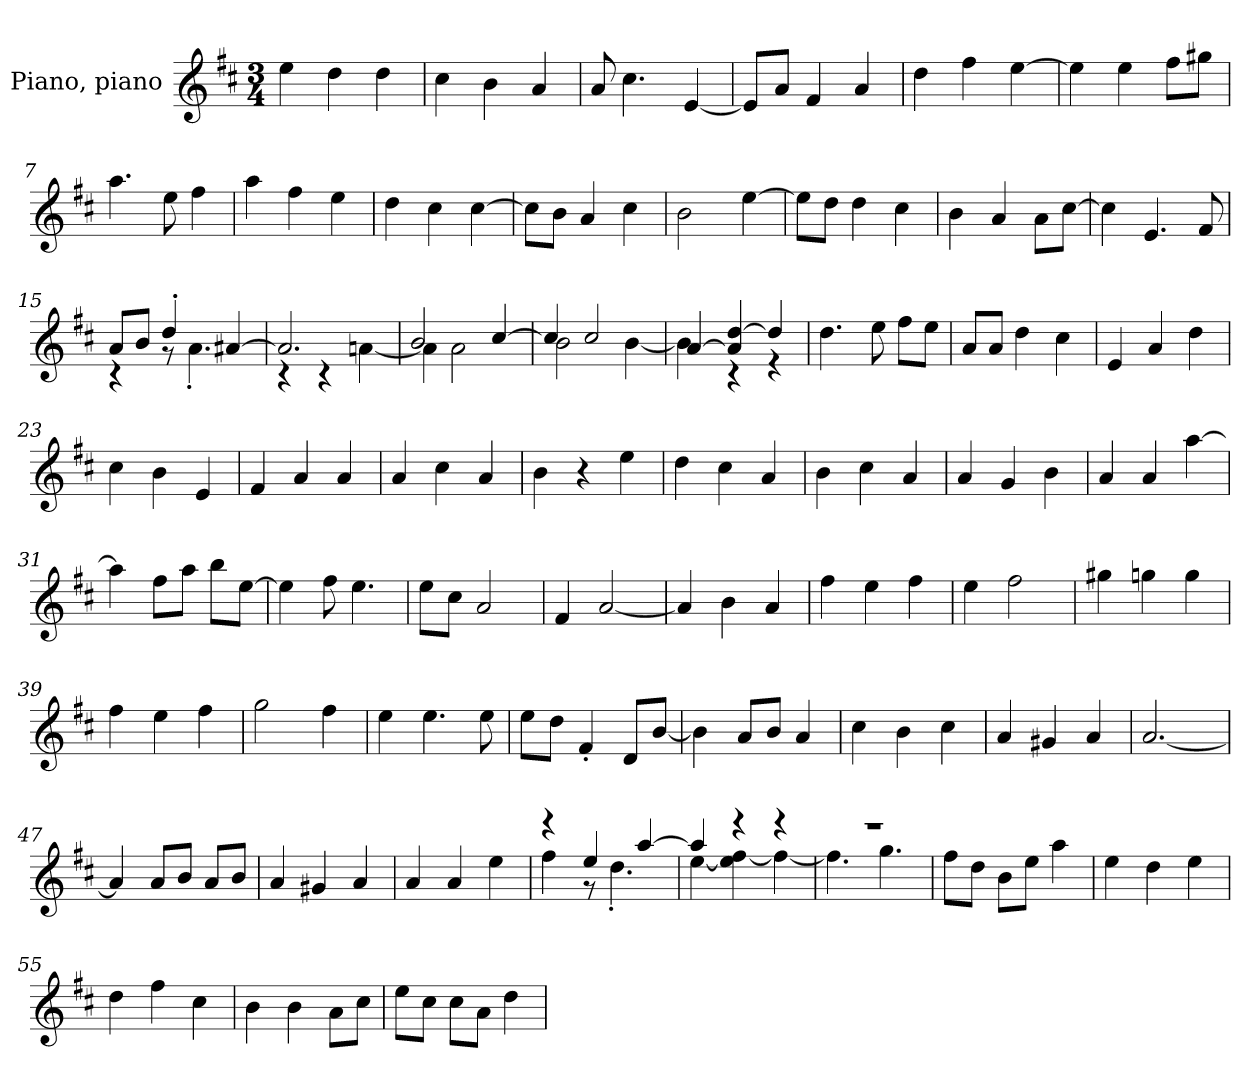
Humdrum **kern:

**kern
*part1
*staff1
*I"Piano, piano
*clefG2
*k[f#c#]
*M3/4
*MM123
=1
4ee\
4dd\
4dd\
=2
4cc#\
4b\
4a/
=3
8a/
4.cc#\
[4e/
=4
8e/L]
8a/J
4f#/
4a/
=5
4dd\
4ff#\
[4ee\
=6
4ee\]
4ee\
8ff#\L
8gg#X\J
=7
4.aa\
8ee\
4ff#\
=8
4aa\
4ff#\
4ee\
=9
4dd\
4cc#\
[4cc#\
!!LO:LB:g=z
=10
8cc#\L]
8b\J
4a/
4cc#\
=11
2b\
[4ee\
=12
8ee\L]
8dd\J
4dd\
4cc#\
=13
4b\
4a/
8a\L
[8cc#\J
=14
4cc#\]
4.e/
8f#/
=15
*^
8a/L	4r
8b/J	.
4dd'/	8r
.	4.a'\
[4a#X/	.
=16	=16
2.a#/]	4r
.	4r
.	[4an\
=17	=17
2b/	4a\]
.	2a\
[4cc#/	.
=18	=18
4cc#/]	2b\
2cc#/	.
.	[4b\
!!LO:LB:g=z	!!
=19	=19
[4a/	4b\]
4a/] [4dd/	4r
4dd/]	4r
*v	*v
=20
4.dd\
8ee\
8ff#\L
8ee\J
=21
8a/L
8a/J
4dd\
4cc#\
=22
4e/
4a/
4dd\
=23
4cc#\
4b\
4e/
=24
4f#/
4a/
4a/
=25
4a/
4cc#\
4a/
=26
4b\
4r
4ee\
=27
4dd\
4cc#\
4a/
=28
4b\
4cc#\
4a/
!!LO:LB:g=z
=29
4a/
4g/
4b\
=30
4a/
4a/
[4aa\
=31
4aa\]
8ff#\L
8aa\J
8bb\L
[8ee\J
=32
4ee\]
8ff#\
4.ee\
=33
8ee\L
8cc#\J
2a/
=34
4f#/
[2a/
=35
4a/]
4b\
4a/
=36
4ff#\
4ee\
4ff#\
=37
4ee\
2ff#\
=38
4gg#X\
4ggn\
4gg\
=39
4ff#\
4ee\
4ff#\
!!LO:LB:g=z
=40
2gg\
4ff#\
=41
4ee\
4.ee\
8ee\
=42
8ee\L
8dd\J
4f#'/
8d/L
[8b/J
=43
4b\]
8a/L
8b/J
4a/
=44
4cc#\
4b\
4cc#\
=45
4a/
4g#X/
4a/
=46
[2.a/
=47
4a/]
8a/L
8b/J
8a/L
8b/J
=48
4a/
4g#X/
4a/
=49
4a/
4a/
4ee\
!!LO:LB:g=z
=50
*^
4r	4ff#\
4ee/	8r
.	4.dd'\
[4aa/	.
=51	=51
4aa/]	[4ee\
4r	4ee\] [4ff#\
4r	4ff#\_
=52	=52
2.r	4.ff#\]
.	4.gg\
*v	*v
=53
8ff#\L
8dd\J
8b\L
8ee\J
4aa\
=54
4ee\
4dd\
4ee\
=55
4dd\
4ff#\
4cc#\
=56
4b\
4b\
8a\L
8cc#\J
=57
8ee\L
8cc#\J
8cc#\L
8a\J
4dd\
=
*-
